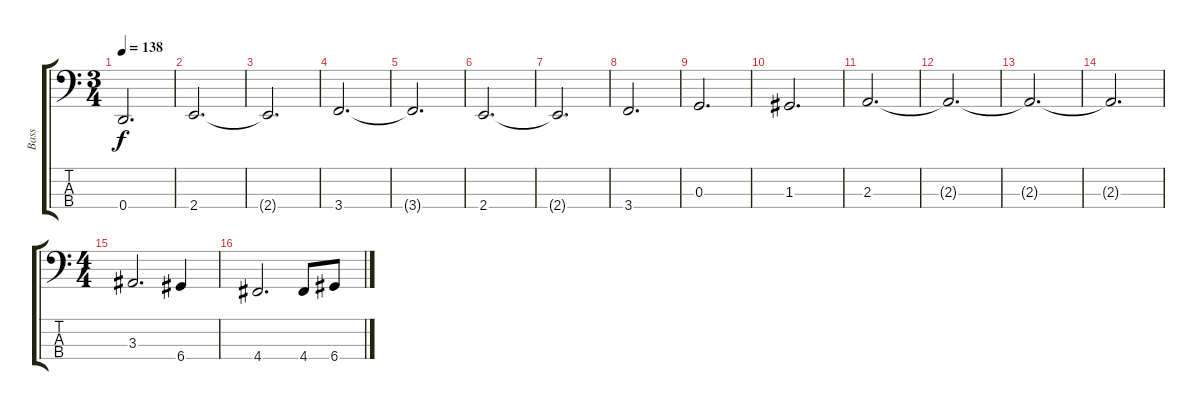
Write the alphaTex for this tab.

\track ("Bass" "Bass") {instrument electricbassfinger}
\staff {score tabs}
\tuning (F2 C2 G1 D1) {hide}
\ts (3 4)
\tempo 138
\clef f4
\ks c
0.4{t}.2{d dy f} |
2.4.2{d} |
2.4{t}.2{d} |
3.4.2{d} |
3.4{t}.2{d} |
2.4.2{d} |
2.4{t}.2{d} |
3.4.2{d} |
0.3.2{d} |
1.3.2{d} |
2.3.2{d} |
2.3{t}.2{d} |
2.3{t}.2{d} |
2.3{t}.2{d} |
\ts (4 4)
3.3.2{d} 6.4.4 |
4.4.2{d} 4.4.8 6.4.8
